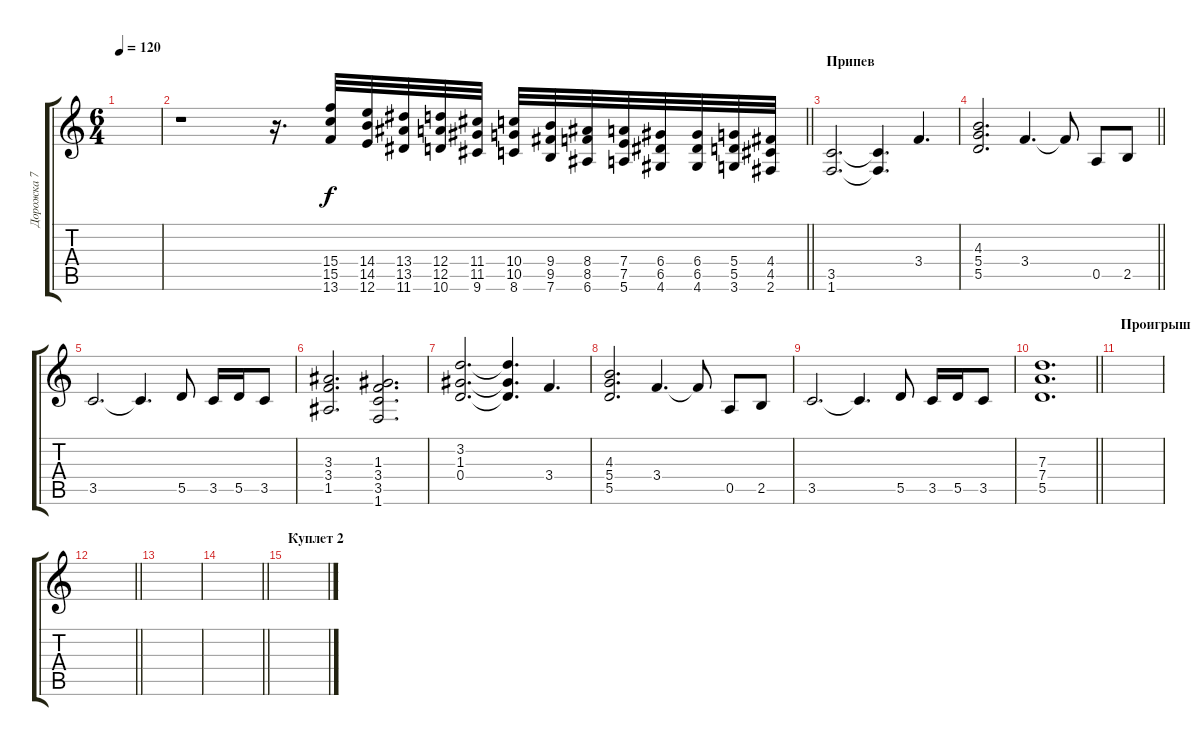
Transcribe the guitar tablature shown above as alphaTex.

\track ("Дорожка 7" "Дорожка 7") {instrument distortionguitar}
\staff {score tabs}
\tuning (E4 B3 G3 D3 A2 E2) {hide}
\ts (6 4)
\tempo 120
\clef g2
\ks c
|
\barLineRight lightlight
r.1 r.16{d} (15.4 15.5 13.6).32 (14.4 14.5 12.6).32 (13.4 13.5 11.6).32 (12.4 12.5 10.6).32 (11.4 11.5 9.6).32 (10.4 10.5 8.6).32 (9.4 9.5 7.6).32 (8.4 8.5 6.6).32 (7.4 7.5 5.6).32 (6.4 6.5 4.6).32 (6.4 6.5 4.6).32 (5.4 5.5 3.6).32 (4.4 4.5 2.6).32 |
\section ("" "Припев")
(3.5 1.6).2{d} (3.5{t} 1.6{t}).4{d} 3.4.4{d} |
\barLineRight lightlight
(4.3 5.4 5.5).2{d} 3.4.4{d} 3.4{t}.8 0.5.8 2.5.8 |
3.5.2{d} 3.5{t}.4{d} 5.5.8 3.5.16 5.5.16 3.5.8 |
(3.3 3.4 1.5).2{d} (1.3 3.4 3.5 1.6).2{d} |
(3.2 1.3 0.4).2{d} (3.2{t} 1.3{t} 0.4{t}).4{d} 3.4.4{d} |
(4.3 5.4 5.5).2{d} 3.4.4{d} 3.4{t}.8 0.5.8 2.5.8 |
3.5.2{d} 3.5{t}.4{d} 5.5.8 3.5.16 5.5.16 3.5.8 |
\barLineRight lightlight
(7.3 7.4 5.5).1{d} |
\section ("" "Проигрыш")
|
\barLineRight lightlight
|
|
\barLineRight lightlight
|
\section ("" "Куплет 2")
